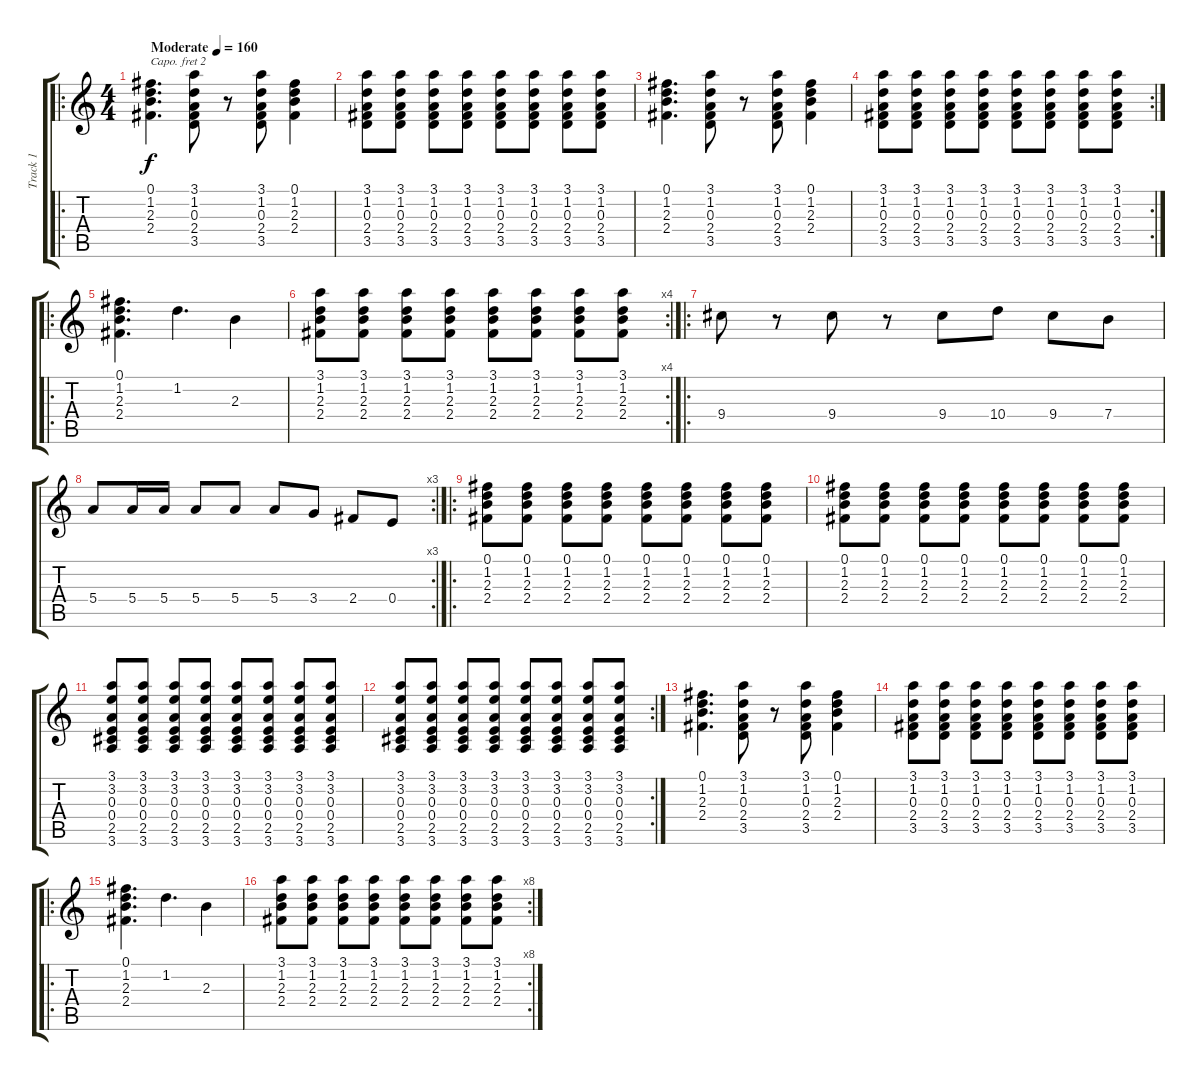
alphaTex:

\track ("Track 1" "Track 1") {instrument acousticguitarsteel}
\staff {score tabs}
\capo 2
\tuning (E4 B3 G3 D3 A2 E2) {hide}
\ro
\ts (4 4)
\tempo (160 "Moderate")
\clef g2
\ks c
(0.1 1.2 2.3 2.4).4{d dy f instrument acousticguitarsteel} (3.1 1.2 0.3 2.4 3.5).8 r.8 (3.1 1.2 0.3 2.4 3.5).8 (0.1 1.2 2.3 2.4).4 |
(3.1 1.2 0.3 2.4 3.5).8 (3.1 1.2 0.3 2.4 3.5).8 (3.1 1.2 0.3 2.4 3.5).8 (3.1 1.2 0.3 2.4 3.5).8 (3.1 1.2 0.3 2.4 3.5).8 (3.1 1.2 0.3 2.4 3.5).8 (3.1 1.2 0.3 2.4 3.5).8 (3.1 1.2 0.3 2.4 3.5).8 |
(0.1 1.2 2.3 2.4).4{d} (3.1 1.2 0.3 2.4 3.5).8 r.8 (3.1 1.2 0.3 2.4 3.5).8 (0.1 1.2 2.3 2.4).4 |
\rc 2
(3.1 1.2 0.3 2.4 3.5).8 (3.1 1.2 0.3 2.4 3.5).8 (3.1 1.2 0.3 2.4 3.5).8 (3.1 1.2 0.3 2.4 3.5).8 (3.1 1.2 0.3 2.4 3.5).8 (3.1 1.2 0.3 2.4 3.5).8 (3.1 1.2 0.3 2.4 3.5).8 (3.1 1.2 0.3 2.4 3.5).8 |
\ro
(0.1 1.2 2.3 2.4).4{d} 1.2.4{d} 2.3.4 |
\rc 4
(3.1 1.2 2.3 2.4).8 (3.1 1.2 2.3 2.4).8 (3.1 1.2 2.3 2.4).8 (3.1 1.2 2.3 2.4).8 (3.1 1.2 2.3 2.4).8 (3.1 1.2 2.3 2.4).8 (3.1 1.2 2.3 2.4).8 (3.1 1.2 2.3 2.4).8 |
\ro
9.4.8 r.8 9.4.8 r.8 9.4.8 10.4.8 9.4.8 7.4.8 |
\rc 3
5.4.8 5.4.16 5.4.16 5.4.8 5.4.8 5.4.8 3.4.8 2.4.8 0.4.8 |
\ro
(0.1 1.2 2.3 2.4).8 (0.1 1.2 2.3 2.4).8 (0.1 1.2 2.3 2.4).8 (0.1 1.2 2.3 2.4).8 (0.1 1.2 2.3 2.4).8 (0.1 1.2 2.3 2.4).8 (0.1 1.2 2.3 2.4).8 (0.1 1.2 2.3 2.4).8 |
(0.1 1.2 2.3 2.4).8 (0.1 1.2 2.3 2.4).8 (0.1 1.2 2.3 2.4).8 (0.1 1.2 2.3 2.4).8 (0.1 1.2 2.3 2.4).8 (0.1 1.2 2.3 2.4).8 (0.1 1.2 2.3 2.4).8 (0.1 1.2 2.3 2.4).8 |
(3.1 3.2 0.3 0.4 2.5 3.6).8 (3.1 3.2 0.3 0.4 2.5 3.6).8 (3.1 3.2 0.3 0.4 2.5 3.6).8 (3.1 3.2 0.3 0.4 2.5 3.6).8 (3.1 3.2 0.3 0.4 2.5 3.6).8 (3.1 3.2 0.3 0.4 2.5 3.6).8 (3.1 3.2 0.3 0.4 2.5 3.6).8 (3.1 3.2 0.3 0.4 2.5 3.6).8 |
\rc 2
(3.1 3.2 0.3 0.4 2.5 3.6).8 (3.1 3.2 0.3 0.4 2.5 3.6).8 (3.1 3.2 0.3 0.4 2.5 3.6).8 (3.1 3.2 0.3 0.4 2.5 3.6).8 (3.1 3.2 0.3 0.4 2.5 3.6).8 (3.1 3.2 0.3 0.4 2.5 3.6).8 (3.1 3.2 0.3 0.4 2.5 3.6).8 (3.1 3.2 0.3 0.4 2.5 3.6).8 |
(0.1 1.2 2.3 2.4).4{d} (3.1 1.2 0.3 2.4 3.5).8 r.8 (3.1 1.2 0.3 2.4 3.5).8 (0.1 1.2 2.3 2.4).4 |
(3.1 1.2 0.3 2.4 3.5).8 (3.1 1.2 0.3 2.4 3.5).8 (3.1 1.2 0.3 2.4 3.5).8 (3.1 1.2 0.3 2.4 3.5).8 (3.1 1.2 0.3 2.4 3.5).8 (3.1 1.2 0.3 2.4 3.5).8 (3.1 1.2 0.3 2.4 3.5).8 (3.1 1.2 0.3 2.4 3.5).8 |
\ro
(0.1 1.2 2.3 2.4).4{d} 1.2.4{d} 2.3.4 |
\rc 8
(3.1 1.2 2.3 2.4).8 (3.1 1.2 2.3 2.4).8 (3.1 1.2 2.3 2.4).8 (3.1 1.2 2.3 2.4).8 (3.1 1.2 2.3 2.4).8 (3.1 1.2 2.3 2.4).8 (3.1 1.2 2.3 2.4).8 (3.1 1.2 2.3 2.4).8
